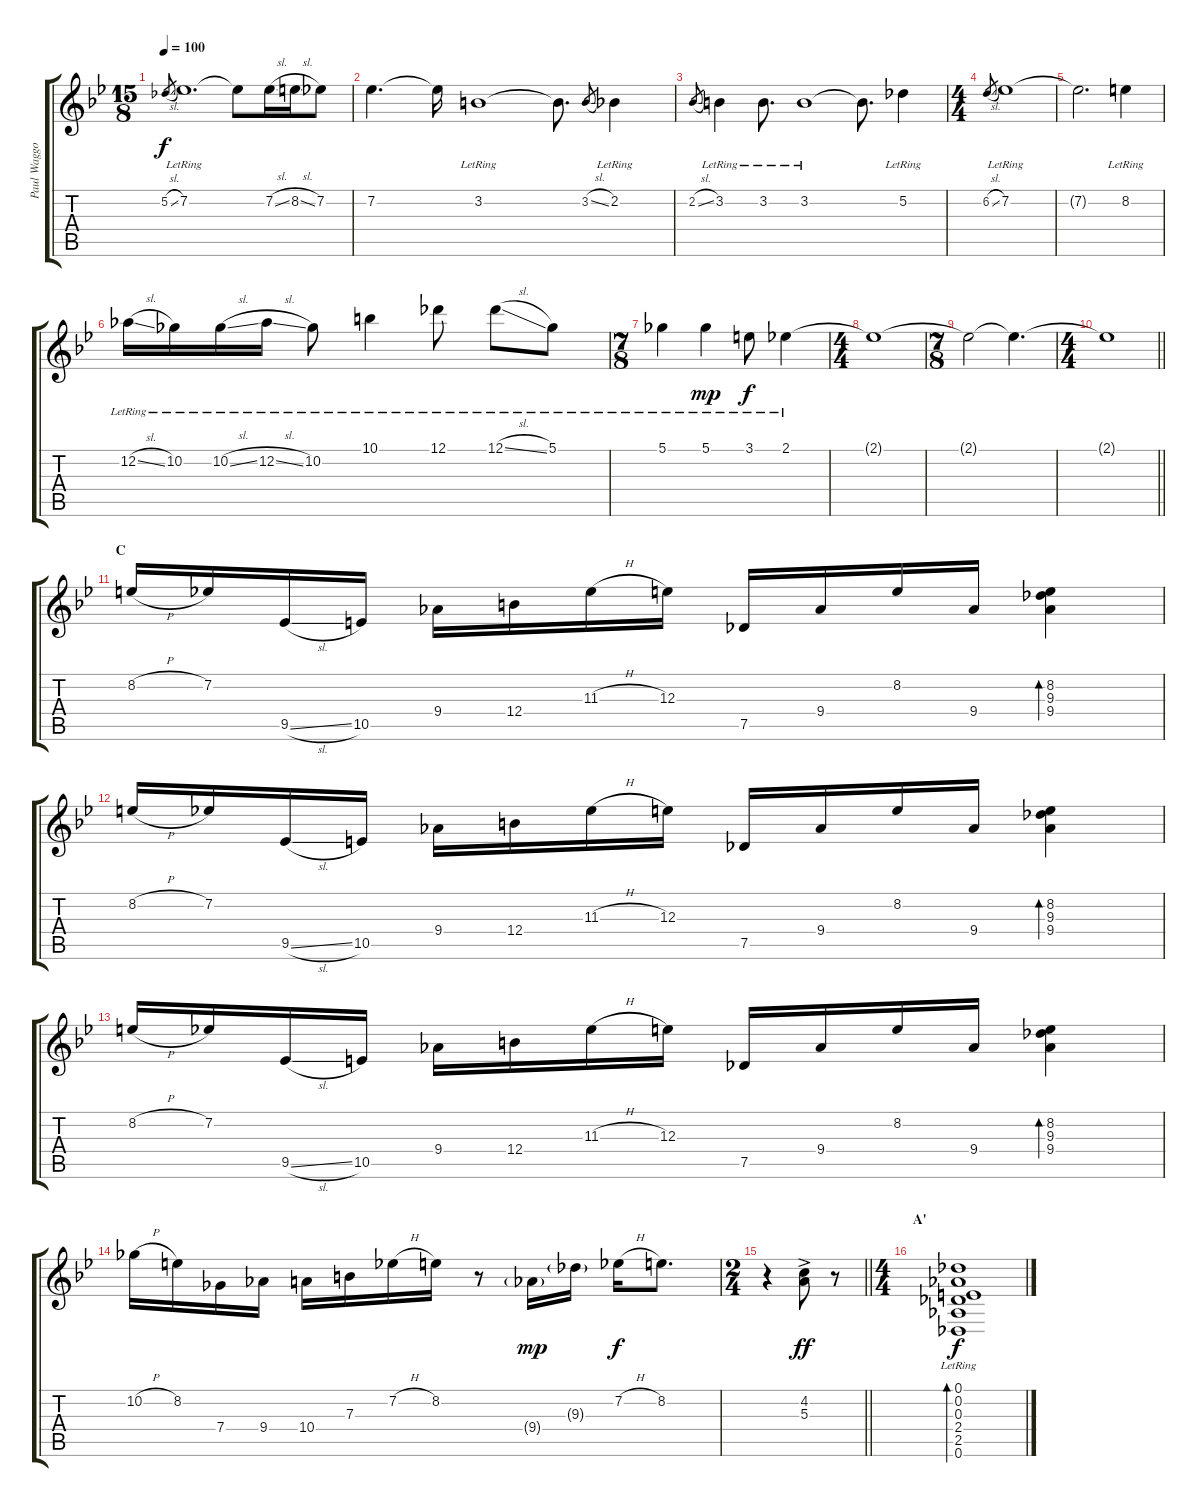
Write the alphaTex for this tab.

\track ("Paul Waggoner - Lead Gtr." "Paul Waggo") {instrument acousticguitarnylon}
\staff {score tabs}
\tuning (Db4 Ab3 E3 B2 Gb2 Db2) {hide}
\ts (15 8)
\tempo 100
\clef g2
\ks gminor
5.2{sl}.8{gr dy f} 7.2{lr}.1{d} 7.2{t}.8 7.2{sl}.16 8.2{sl}.16 7.2.8 |
7.2.4{d} 7.2{t}.16 3.2{lr}.1 3.2{t}.8{d} 3.2{sl}.8{gr} 2.2{lr}.4 |
2.2{sl}.8{gr} 3.2{lr}.4 3.2{lr}.8{d} 3.2{lr}.1 3.2{t}.8{d} 5.2{lr}.4 |
\ts (4 4)
6.2{sl}.8{gr} 7.2{lr}.1 |
7.2{t}.2{d} 8.2{lr}.4 |
12.2{sl lr}.16 10.2{lr}.16 10.2{sl lr}.16 12.2{sl lr}.16 10.2{lr}.8 10.1{lr}.4 12.1{lr}.8 12.1{sl lr}.8 5.1{lr}.8 |
\ts (7 8)
5.1{lr}.4 5.1{lr}.4{dy mp} 3.1{lr}.8{dy f} 2.1{lr}.4 |
\ts (4 4)
2.1{t}.1 |
\ts (7 8)
2.1{t}.2 2.1{t}.4{d} |
\ts (4 4)
\barLineRight lightlight
2.1{t}.1 |
\section ("" "C")
8.2{h}.16{volume 13 instrument acousticguitarnylon} 7.2.16 9.5{sl}.16 10.5.16 9.4.16 12.4.16 11.3{h}.16 12.3.16 7.5.16 9.4.16 8.2.16 9.4.16 (8.2 9.3 9.4).4{bd 60} |
8.2{h}.16 7.2.16 9.5{sl}.16 10.5.16 9.4.16 12.4.16 11.3{h}.16 12.3.16 7.5.16 9.4.16 8.2.16 9.4.16 (8.2 9.3 9.4).4{bd 60} |
8.2{h}.16 7.2.16 9.5{sl}.16 10.5.16 9.4.16 12.4.16 11.3{h}.16 12.3.16 7.5.16 9.4.16 8.2.16 9.4.16 (8.2 9.3 9.4).4{bd 60} |
10.2{h}.16 8.2.16 7.4.16 9.4.16 10.4.16 7.3.16 7.2{h}.16 8.2.16 r.8 9.4{g}.16{dy mp} 9.3{g}.16 7.2{h}.16{dy f} 8.2.8{d} |
\ts (2 4)
\barLineRight lightlight
r.4 (4.2{ac} 5.3).8{dy ff} r.8 |
\ts (4 4)
\section ("" "A'")
(0.1{lr} 0.2{lr} 0.3{lr} 2.4{lr} 2.5{lr} 0.6{lr}).1{bd 60 dy f}
